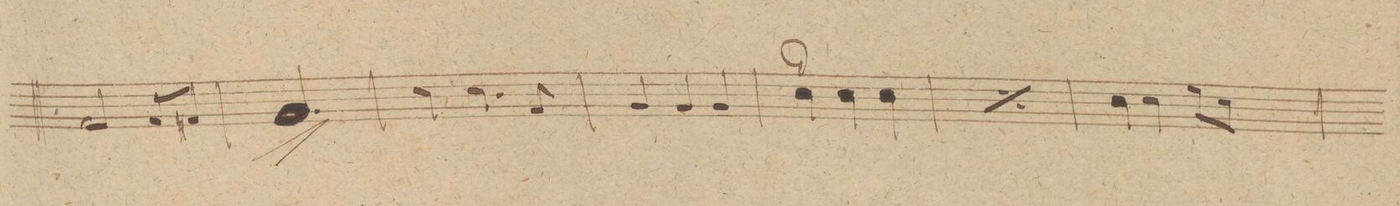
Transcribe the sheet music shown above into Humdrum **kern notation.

**kern	**dynam
*I"Alto Viola	*
*clefC3	*
*k[f#c#]	*
*M3/4	*
2G/	.
8G/L	.
8G#X/J	.
=51	=51
2.A^/	.
=52	=52
4d\	.
4.d\	.
8G/	.
=53	=53
4A/	.
4A/	.
4A/	.
=54	=54
4d\	.
4d\	.
4d\	.
=55	=55
*rep	*
4d\	.
4d\	.
4d\	.
*Xrep	*
=56	=56
4d\	.
4d\	.
8f#\L	.
8d\J	.
=57	=57
*-	*-
